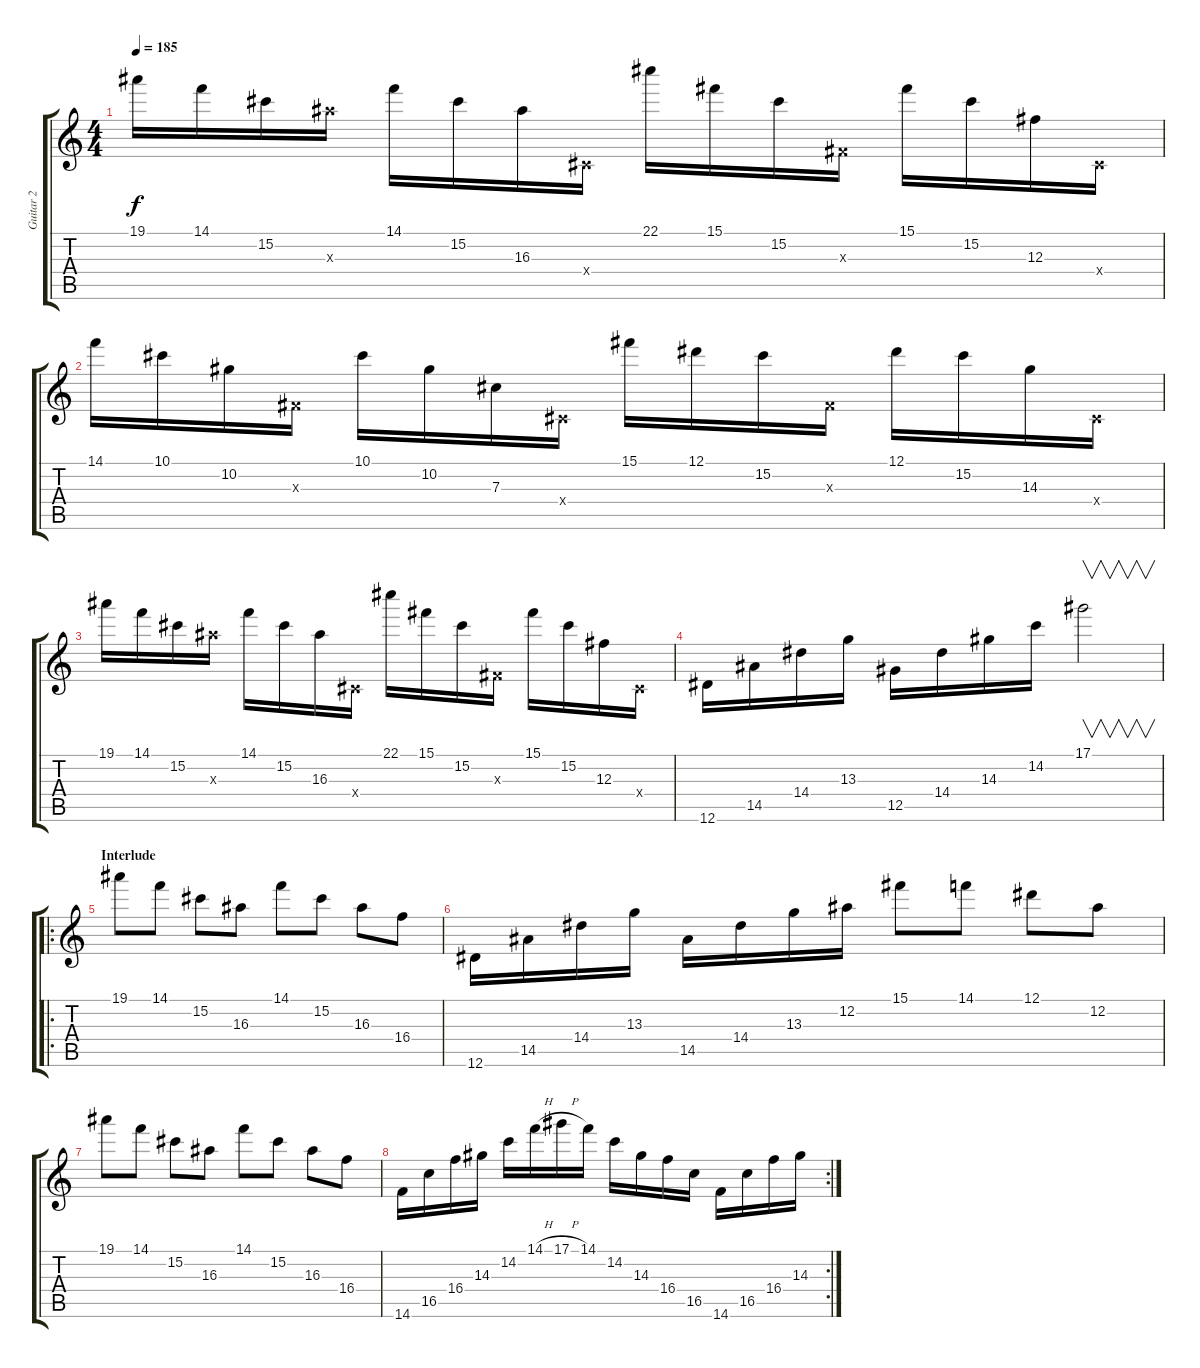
\track ("Guitar 2" "Guitar 2") {instrument overdrivenguitar}
\staff {score tabs}
\tuning (Eb4 Bb3 Gb3 Db3 Ab2 Eb2) {hide}
\ts (4 4)
\tempo 185
\clef g2
\ks c
19.1.16{dy f} 14.1.16 15.2.16 16.3{x}.16 14.1.16 15.2.16 16.3.16 0.4{x}.16 22.1.16 15.1.16 15.2.16 0.3{x}.16 15.1.16 15.2.16 12.3.16 0.4{x}.16 |
14.1.16 10.1.16 10.2.16 0.3{x}.16 10.1.16 10.2.16 7.3.16 0.4{x}.16 15.1.16 12.1.16 15.2.16 0.3{x}.16 12.1.16 15.2.16 14.3.16 0.4{x}.16 |
19.1.16 14.1.16 15.2.16 16.3{x}.16 14.1.16 15.2.16 16.3.16 0.4{x}.16 22.1.16 15.1.16 15.2.16 0.3{x}.16 15.1.16 15.2.16 12.3.16 0.4{x}.16 |
12.6.16 14.5.16 14.4.16 13.3.16 12.5.16 14.4.16 14.3.16 14.2.16 17.1.2{v} |
\ro
\section ("" "Interlude")
19.1.8 14.1.8 15.2.8 16.3.8 14.1.8 15.2.8 16.3.8 16.4.8 |
12.6.16 14.5.16 14.4.16 13.3.16 14.5.16 14.4.16 13.3.16 12.2.16 15.1.8 14.1.8 12.1.8 12.2.8 |
19.1.8 14.1.8 15.2.8 16.3.8 14.1.8 15.2.8 16.3.8 16.4.8 |
\rc 2
14.6.16 16.5.16 16.4.16 14.3.16 14.2.16 14.1{h}.16 17.1{h}.16 14.1.16 14.2.16 14.3.16 16.4.16 16.5.16 14.6.16 16.5.16 16.4.16 14.3.16
